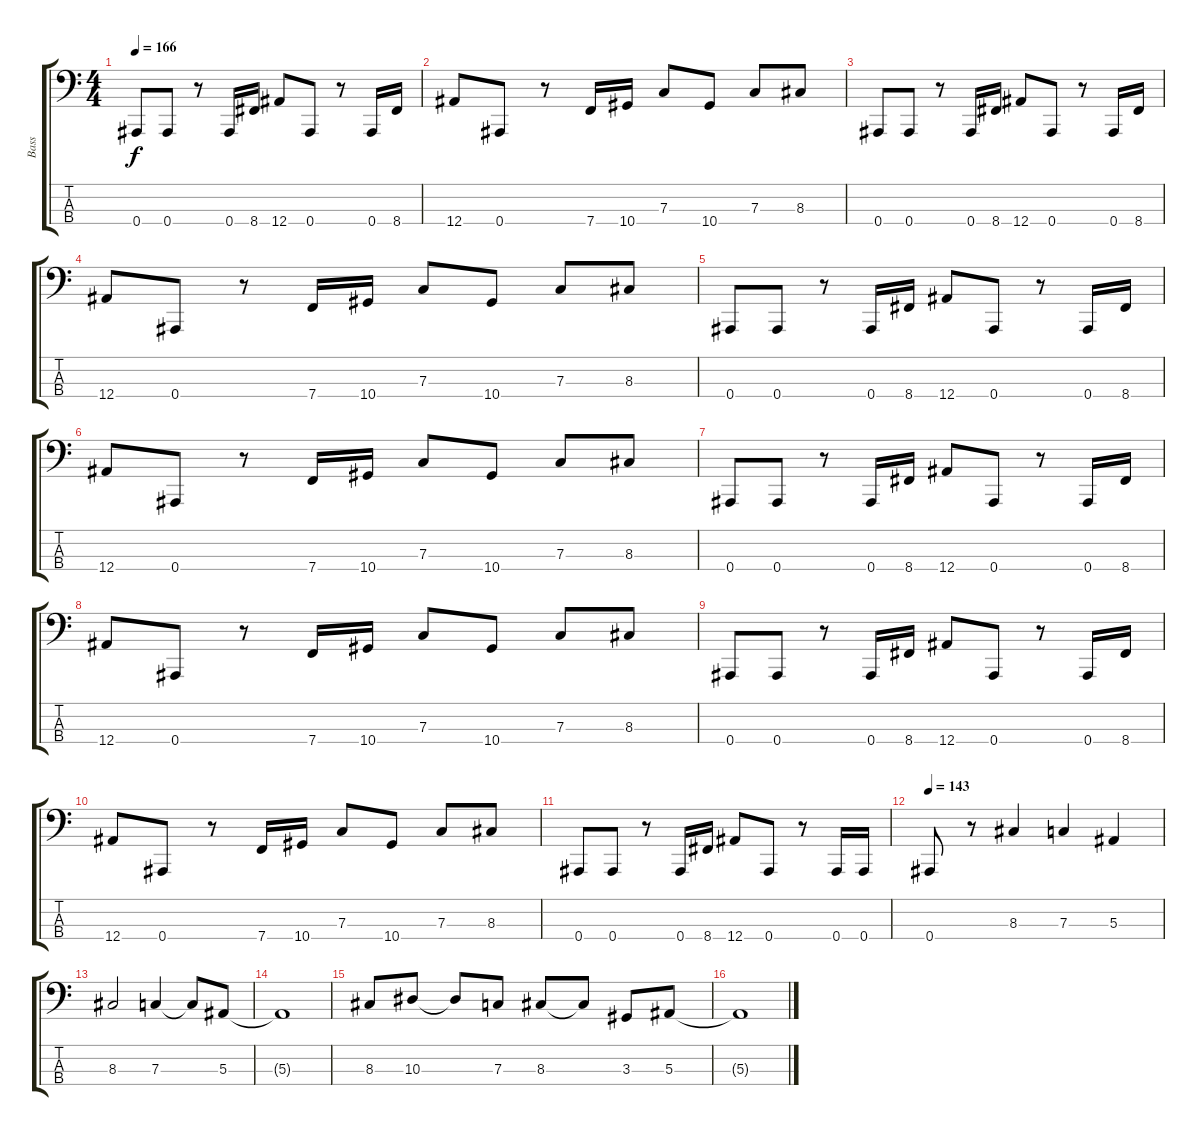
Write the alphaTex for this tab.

\track ("Bass" "Bass") {instrument electricbassfinger}
\staff {score tabs}
\tuning (Eb2 Bb1 F1 Bb0) {hide}
\ts (4 4)
\tempo 166
\clef f4
\ks c
0.4.8{dy f} 0.4.8 r.8 0.4.16 8.4.16 12.4.8 0.4.8 r.8 0.4.16 8.4.16 |
12.4.8 0.4.8 r.8 7.4.16 10.4.16 7.3.8 10.4.8 7.3.8 8.3.8 |
0.4.8 0.4.8 r.8 0.4.16 8.4.16 12.4.8 0.4.8 r.8 0.4.16 8.4.16 |
12.4.8 0.4.8 r.8 7.4.16 10.4.16 7.3.8 10.4.8 7.3.8 8.3.8 |
0.4.8 0.4.8 r.8 0.4.16 8.4.16 12.4.8 0.4.8 r.8 0.4.16 8.4.16 |
12.4.8 0.4.8 r.8 7.4.16 10.4.16 7.3.8 10.4.8 7.3.8 8.3.8 |
0.4.8 0.4.8 r.8 0.4.16 8.4.16 12.4.8 0.4.8 r.8 0.4.16 8.4.16 |
12.4.8 0.4.8 r.8 7.4.16 10.4.16 7.3.8 10.4.8 7.3.8 8.3.8 |
0.4.8 0.4.8 r.8 0.4.16 8.4.16 12.4.8 0.4.8 r.8 0.4.16 8.4.16 |
12.4.8 0.4.8 r.8 7.4.16 10.4.16 7.3.8 10.4.8 7.3.8 8.3.8 |
0.4.8 0.4.8 r.8 0.4.16 8.4.16 12.4.8 0.4.8 r.8 0.4.16 0.4.16 |
\tempo 143
0.4.8 r.8 8.3.4 7.3.4 5.3.4 |
8.3.2 7.3.4 7.3{t}.8 5.3.8 |
5.3{t}.1 |
8.3.8 10.3.8 10.3{t}.8 7.3.8 8.3.8 8.3{t}.8 3.3.8 5.3.8 |
5.3{t}.1
